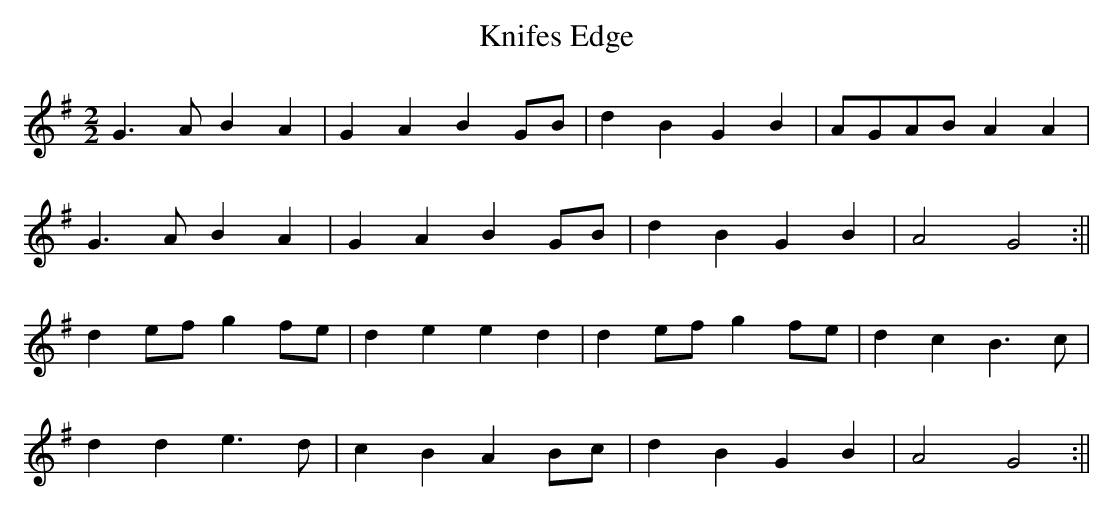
X:1
T:Knifes Edge
M:2/2
L:1/8
K:G
G3 A B2 A2|G2 A2 B2 GB|d2 B2 G2 B2|AGAB A2 A2|
G3 A B2 A2|G2 A2 B2 GB|d2 B2 G2 B2|A4 G4:||
d2 ef g2 fe|d2 e2 e2 d2|d2 ef g2 fe|d2 c2 B3 c|
d2 d2 e3 d|c2 B2 A2 Bc|d2 B2 G2 B2|A4 G4:||
